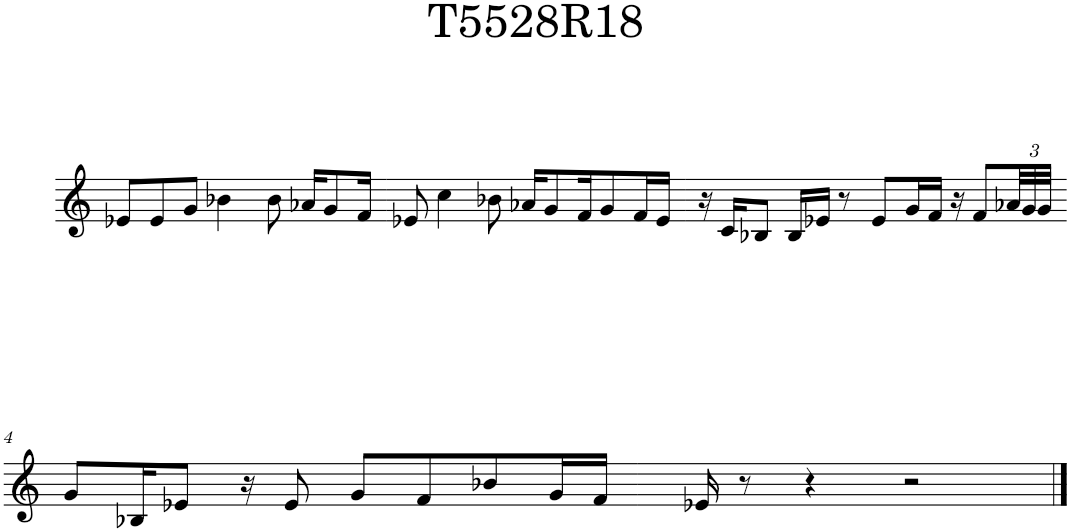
**kern
*part1
*staff1
*I"Piano
*I'Pno.
*clefG2
*k[]
=1
8e-X/L
8e-/
8g/J
4b-X\
8b-\
16a-X/KL
8g/
16f/Jk
=2
8e-X/
4cc\
8b-X\
16a-X/KL
8g/
16f/K
8g/
16f/L
16e-/JJ
=3
16r
16c/KL
8B-X/J
16B-/LL
16e-X/JJ
8r
8e-/L
16g/L
16f/JJ
16r
8f/L
*Xbrackettup
48a-X/LL
48g/
48g/JJJ
!!LO:LB:g=z
=4
8g/L
16B-X/K
8e-X/J
16r
8e-/
8g/L
8f/
8b-X/
16g/L
[16f/JJ
=5
16f/]
16e-X/
8r
4r
2r
==
*-
